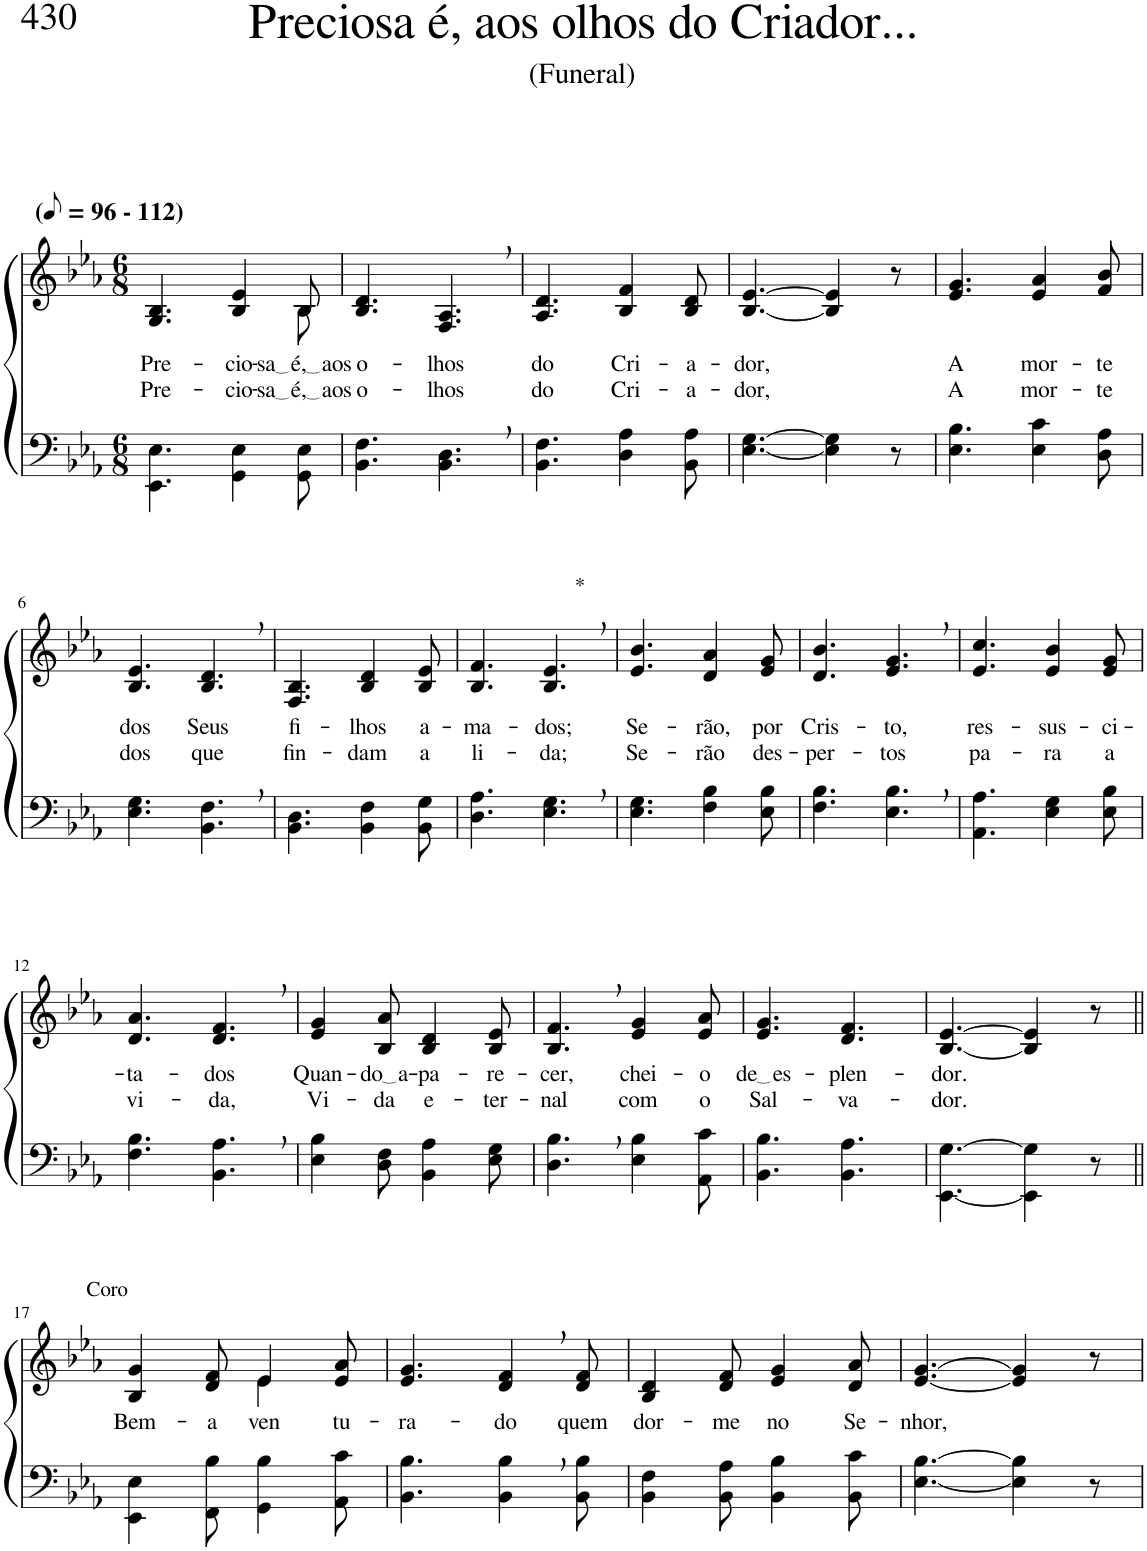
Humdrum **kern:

**kern	**kern	**text	**text
*part2	*part1	*part1	*part1
*staff2	*staff1	*staff1	*staff1
*I"Parte III e IV	*I"Parte I e II	*	*
*clefF4	*clefG2	*	*
*Trd-1c-2	*Trd-1c-2	*	*
*k[b-e-a-]	*k[b-e-a-]	*	*
*M6/8	*M6/8	*	*
*MM48	*MM48	*	*
=1	=1	=1	=1
!	!LO:TX:a:B:t=(	!	!
!	!LO:TX:a:B:t=- 112)	!	!
!	!	!LO:LY:b	!LO:LY:b
*	*^	*	*
4.EE-\ 4.E-\	4.G/ 4.B-/	8ryy	Pre-	Pre-
!	!	!	!LO:LY:b	!LO:LY:b
*	*v	*v	*	*
4GG\ 4E-\	4B-/ 4e-/	-cio-	-cio-
!	!	!LO:LY:b	!LO:LY:b
*	*^	*	*
8GG\ 8E-\	8B-/	8B-\	sa é, aos	sa é, aos
=2	=2	=2	=2	=2
!	!	!	!LO:LY:b	!LO:LY:b
*	*v	*v	*	*
4.BB-\ 4.F\	4.B-/ 4.d/	o-	o-
!	!	!LO:LY:b	!LO:LY:b
4.BB-\, 4.D\,	4.F/, 4.A-/,	-lhos	-lhos
=3	=3	=3	=3
!	!	!LO:LY:b	!LO:LY:b
4.BB-\ 4.F\	4.A-/ 4.d/	do	do
!	!	!LO:LY:b	!LO:LY:b
4D\ 4A-\	4B-/ 4f/	Cri-	Cri-
!	!	!LO:LY:b	!LO:LY:b
8BB-\ 8A-\	8B-/ 8d/	-a-	-a-
=4	=4	=4	=4
!	!	!LO:LY:b	!LO:LY:b
[4.E-\ [4.G\	[4.B-/ [4.e-/	-dor,	-dor,
4E-\] 4G\]	4B-/] 4e-/]	.	.
8r	8r	.	.
=5	=5	=5	=5
!	!	!LO:LY:b	!LO:LY:b
4.E-\ 4.B-\	4.e-/ 4.g/	A	A
!	!	!LO:LY:b	!LO:LY:b
4E-\ 4c\	4e-/ 4a-/	mor-	mor-
!	!	!LO:LY:b	!LO:LY:b
8D\ 8A-\	8f/ 8b-/	-te	-te
!!LO:LB:g=z
=6	=6	=6	=6
!	!	!LO:LY:b	!LO:LY:b
4.E-\ 4.G\	4.B-/ 4.e-/	dos	dos
!	!	!LO:LY:b	!LO:LY:b
4.BB-\, 4.F\,	4.B-/, 4.d/,	Seus	que
=7	=7	=7	=7
!	!	!LO:LY:b	!LO:LY:b
4.BB-\ 4.D\	4.F/ 4.B-/	fi-	fin-
!	!	!LO:LY:b	!LO:LY:b
4BB-\ 4F\	4B-/ 4d/	-lhos	-dam
!	!	!LO:LY:b	!LO:LY:b
8BB-\ 8G\	8B-/ 8e-/	a-	a
=8	=8	=8	=8
!	!	!LO:LY:b	!LO:LY:b
4.D\ 4.A-\	4.B-/ 4.f/	-ma-	li-
!	!LO:TX:a:t=*	!	!
!	!	!LO:LY:b	!LO:LY:b
4.E-\, 4.G\,	4.B-/, 4.e-/,	-dos;	-da;
=9	=9	=9	=9
!	!	!LO:LY:b	!LO:LY:b
4.E-\ 4.G\	4.e-/ 4.b-/	Se-	Se-
!	!	!LO:LY:b	!LO:LY:b
4F\ 4B-\	4d/ 4a-/	-rão,	-rão
!	!	!LO:LY:b	!LO:LY:b
8E-\ 8B-\	8e-/ 8g/	por	des-
=10	=10	=10	=10
!	!	!LO:LY:b	!LO:LY:b
4.F\ 4.B-\	4.d/ 4.b-/	Cris-	-per-
!	!	!LO:LY:b	!LO:LY:b
4.E-\, 4.B-\,	4.e-/, 4.g/,	-to,	-tos
=11	=11	=11	=11
!	!	!LO:LY:b	!LO:LY:b
4.AA-\ 4.A-\	4.e-/ 4.cc/	res-	pa-
!	!	!LO:LY:b	!LO:LY:b
4E-\ 4G\	4e-/ 4b-/	-sus-	-ra
!	!	!LO:LY:b	!LO:LY:b
8E-\ 8B-\	8e-/ 8g/	-ci-	a
!!LO:LB:g=z
=12	=12	=12	=12
!	!	!LO:LY:b	!LO:LY:b
4.F\ 4.B-\	4.d/ 4.a-/	-ta-	vi-
!	!	!LO:LY:b	!LO:LY:b
4.BB-\, 4.A-\,	4.d/, 4.f/,	-dos	-da,
=13	=13	=13	=13
!	!	!LO:LY:b	!LO:LY:b
4E-\ 4B-\	4e-/ 4g/	Quan-	Vi-
!	!	!LO:LY:b	!LO:LY:b
8D\ 8F\	8B-/ 8a-/	do a	-da
!	!	!LO:LY:b	!LO:LY:b
4BB-\ 4A-\	4B-/ 4d/	-pa-	e-
!	!	!LO:LY:b	!LO:LY:b
8E-\ 8G\	8B-/ 8e-/	-re-	-ter-
=14	=14	=14	=14
!	!	!LO:LY:b	!LO:LY:b
4.D\, 4.B-\,	4.B-/, 4.f/,	-cer,	-nal
!	!	!LO:LY:b	!LO:LY:b
4E-\ 4B-\	4e-/ 4g/	chei-	com
!	!	!LO:LY:b	!LO:LY:b
8AA-\ 8c\	8e-/ 8a-/	-o	o
=15	=15	=15	=15
!	!	!LO:LY:b	!LO:LY:b
4.BB-\ 4.B-\	4.e-/ 4.g/	de es	Sal-
!	!	!LO:LY:b	!LO:LY:b
4.BB-\ 4.A-\	4.d/ 4.f/	-plen-	-va-
=16	=16	=16	=16
!	!	!LO:LY:b	!LO:LY:b
[4.EE-\ [4.G\	[4.B-/ [4.e-/	-dor.	-dor.
4EE-\] 4G\]	4B-/] 4e-/]	.	.
8r	8r	.	.
!!LO:LB:g=z
=17||	=17||	=17||	=17||
!	!LO:TX:a:t=Coro	!	!
!	!	!LO:LY:b	!
*	*^	*	*
4EE-\ 4E-\	4B-/ 4g/	4.ryy	Bem-	.
!	!	!	!LO:LY:b	!
8FF\ 8B-\	8d/ 8f/	.	-a-	.
!	!	!	!LO:LY:b	!
4GG\ 4B-\	4e-/	4e-\	-ven-	.
!	!	!	!LO:LY:b	!
8AA-\ 8c\	8e-/ 8a-/	8ryy	-tu-	.
=18	=18	=18	=18	=18
!	!	!	!LO:LY:b	!
*	*v	*v	*	*
4.BB-\ 4.B-\	4.e-/ 4.g/	-ra-	.
!	!	!LO:LY:b	!
4BB-\, 4B-\,	4d/, 4f/,	-do	.
!	!	!LO:LY:b	!
8BB-\ 8B-\	8d/ 8f/	quem	.
=19	=19	=19	=19
!	!	!LO:LY:b	!
4BB-\ 4F\	4B-/ 4d/	dor-	.
!	!	!LO:LY:b	!
8BB-\ 8A-\	8d/ 8f/	-me	.
!	!	!LO:LY:b	!
4BB-\ 4B-\	4e-/ 4g/	no	.
!	!	!LO:LY:b	!
8BB-\ 8c\	8d/ 8a-/	Se-	.
=20	=20	=20	=20
!	!	!LO:LY:b	!
[4.E-\ [4.B-\	[4.e-/ [4.g/	-nhor,	.
4E-\] 4B-\]	4e-/] 4g/]	.	.
8r	8r	.	.
=	=	=	=
*-	*-	*-	*-
